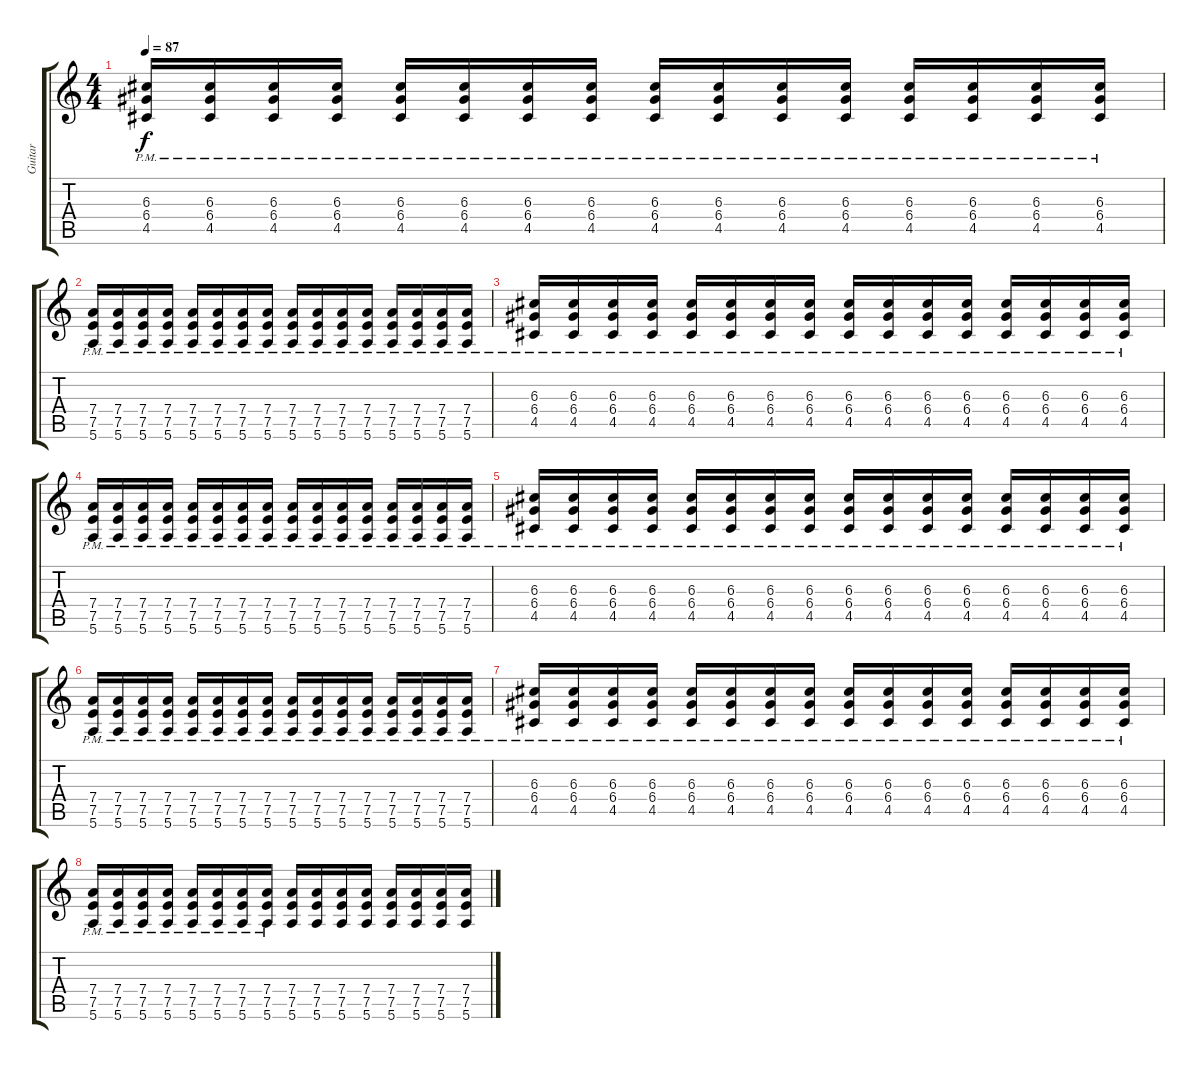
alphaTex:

\track ("Guitar" "Guitar") {instrument distortionguitar}
\staff {score tabs}
\tuning (C4 B3 G3 D3 A2 E2) {hide}
\ts (4 4)
\tempo 87
\clef g2
\ks c
(6.3{pm} 6.4{pm} 4.5{pm}).16{dy f} (6.3{pm} 6.4{pm} 4.5{pm}).16 (6.3{pm} 6.4{pm} 4.5{pm}).16 (6.3{pm} 6.4{pm} 4.5{pm}).16 (6.3{pm} 6.4{pm} 4.5{pm}).16 (6.3{pm} 6.4{pm} 4.5{pm}).16 (6.3{pm} 6.4{pm} 4.5{pm}).16 (6.3{pm} 6.4{pm} 4.5{pm}).16 (6.3{pm} 6.4{pm} 4.5{pm}).16 (6.3{pm} 6.4{pm} 4.5{pm}).16 (6.3{pm} 6.4{pm} 4.5{pm}).16 (6.3{pm} 6.4{pm} 4.5{pm}).16 (6.3{pm} 6.4{pm} 4.5{pm}).16 (6.3{pm} 6.4{pm} 4.5{pm}).16 (6.3{pm} 6.4{pm} 4.5{pm}).16 (6.3{pm} 6.4{pm} 4.5{pm}).16 |
(7.4{pm} 7.5{pm} 5.6{pm}).16 (7.4{pm} 7.5{pm} 5.6{pm}).16 (7.4{pm} 7.5{pm} 5.6{pm}).16 (7.4{pm} 7.5{pm} 5.6{pm}).16 (7.4{pm} 7.5{pm} 5.6{pm}).16 (7.4{pm} 7.5{pm} 5.6{pm}).16 (7.4{pm} 7.5{pm} 5.6{pm}).16 (7.4{pm} 7.5{pm} 5.6{pm}).16 (7.4{pm} 7.5{pm} 5.6{pm}).16 (7.4{pm} 7.5{pm} 5.6{pm}).16 (7.4{pm} 7.5{pm} 5.6{pm}).16 (7.4{pm} 7.5{pm} 5.6{pm}).16 (7.4{pm} 7.5{pm} 5.6{pm}).16 (7.4{pm} 7.5{pm} 5.6{pm}).16 (7.4{pm} 7.5{pm} 5.6{pm}).16 (7.4{pm} 7.5{pm} 5.6{pm}).16 |
(6.3{pm} 6.4{pm} 4.5{pm}).16 (6.3{pm} 6.4{pm} 4.5{pm}).16 (6.3{pm} 6.4{pm} 4.5{pm}).16 (6.3{pm} 6.4{pm} 4.5{pm}).16 (6.3{pm} 6.4{pm} 4.5{pm}).16 (6.3{pm} 6.4{pm} 4.5{pm}).16 (6.3{pm} 6.4{pm} 4.5{pm}).16 (6.3{pm} 6.4{pm} 4.5{pm}).16 (6.3{pm} 6.4{pm} 4.5{pm}).16 (6.3{pm} 6.4{pm} 4.5{pm}).16 (6.3{pm} 6.4{pm} 4.5{pm}).16 (6.3{pm} 6.4{pm} 4.5{pm}).16 (6.3{pm} 6.4{pm} 4.5{pm}).16 (6.3{pm} 6.4{pm} 4.5{pm}).16 (6.3{pm} 6.4{pm} 4.5{pm}).16 (6.3{pm} 6.4{pm} 4.5{pm}).16 |
(7.4{pm} 7.5{pm} 5.6{pm}).16 (7.4{pm} 7.5{pm} 5.6{pm}).16 (7.4{pm} 7.5{pm} 5.6{pm}).16 (7.4{pm} 7.5{pm} 5.6{pm}).16 (7.4{pm} 7.5{pm} 5.6{pm}).16 (7.4{pm} 7.5{pm} 5.6{pm}).16 (7.4{pm} 7.5{pm} 5.6{pm}).16 (7.4{pm} 7.5{pm} 5.6{pm}).16 (7.4{pm} 7.5{pm} 5.6{pm}).16 (7.4{pm} 7.5{pm} 5.6{pm}).16 (7.4{pm} 7.5{pm} 5.6{pm}).16 (7.4{pm} 7.5{pm} 5.6{pm}).16 (7.4{pm} 7.5{pm} 5.6{pm}).16 (7.4{pm} 7.5{pm} 5.6{pm}).16 (7.4{pm} 7.5{pm} 5.6{pm}).16 (7.4{pm} 7.5{pm} 5.6{pm}).16 |
(6.3{pm} 6.4{pm} 4.5{pm}).16 (6.3{pm} 6.4{pm} 4.5{pm}).16 (6.3{pm} 6.4{pm} 4.5{pm}).16 (6.3{pm} 6.4{pm} 4.5{pm}).16 (6.3{pm} 6.4{pm} 4.5{pm}).16 (6.3{pm} 6.4{pm} 4.5{pm}).16 (6.3{pm} 6.4{pm} 4.5{pm}).16 (6.3{pm} 6.4{pm} 4.5{pm}).16 (6.3{pm} 6.4{pm} 4.5{pm}).16 (6.3{pm} 6.4{pm} 4.5{pm}).16 (6.3{pm} 6.4{pm} 4.5{pm}).16 (6.3{pm} 6.4{pm} 4.5{pm}).16 (6.3{pm} 6.4{pm} 4.5{pm}).16 (6.3{pm} 6.4{pm} 4.5{pm}).16 (6.3{pm} 6.4{pm} 4.5{pm}).16 (6.3{pm} 6.4{pm} 4.5{pm}).16 |
(7.4{pm} 7.5{pm} 5.6{pm}).16 (7.4{pm} 7.5{pm} 5.6{pm}).16 (7.4{pm} 7.5{pm} 5.6{pm}).16 (7.4{pm} 7.5{pm} 5.6{pm}).16 (7.4{pm} 7.5{pm} 5.6{pm}).16 (7.4{pm} 7.5{pm} 5.6{pm}).16 (7.4{pm} 7.5{pm} 5.6{pm}).16 (7.4{pm} 7.5{pm} 5.6{pm}).16 (7.4{pm} 7.5{pm} 5.6{pm}).16 (7.4{pm} 7.5{pm} 5.6{pm}).16 (7.4{pm} 7.5{pm} 5.6{pm}).16 (7.4{pm} 7.5{pm} 5.6{pm}).16 (7.4{pm} 7.5{pm} 5.6{pm}).16 (7.4{pm} 7.5{pm} 5.6{pm}).16 (7.4{pm} 7.5{pm} 5.6{pm}).16 (7.4{pm} 7.5{pm} 5.6{pm}).16 |
(6.3{pm} 6.4{pm} 4.5{pm}).16 (6.3{pm} 6.4{pm} 4.5{pm}).16 (6.3{pm} 6.4{pm} 4.5{pm}).16 (6.3{pm} 6.4{pm} 4.5{pm}).16 (6.3{pm} 6.4{pm} 4.5{pm}).16 (6.3{pm} 6.4{pm} 4.5{pm}).16 (6.3{pm} 6.4{pm} 4.5{pm}).16 (6.3{pm} 6.4{pm} 4.5{pm}).16 (6.3{pm} 6.4{pm} 4.5{pm}).16 (6.3{pm} 6.4{pm} 4.5{pm}).16 (6.3{pm} 6.4{pm} 4.5{pm}).16 (6.3{pm} 6.4{pm} 4.5{pm}).16 (6.3{pm} 6.4{pm} 4.5{pm}).16 (6.3{pm} 6.4{pm} 4.5{pm}).16 (6.3{pm} 6.4{pm} 4.5{pm}).16 (6.3{pm} 6.4{pm} 4.5{pm}).16 |
(7.4{pm} 7.5{pm} 5.6{pm}).16 (7.4{pm} 7.5{pm} 5.6{pm}).16 (7.4{pm} 7.5{pm} 5.6{pm}).16 (7.4{pm} 7.5{pm} 5.6{pm}).16 (7.4{pm} 7.5{pm} 5.6{pm}).16 (7.4{pm} 7.5{pm} 5.6{pm}).16 (7.4{pm} 7.5{pm} 5.6{pm}).16 (7.4{pm} 7.5{pm} 5.6{pm}).16 (7.4 7.5 5.6).16 (7.4 7.5 5.6).16 (7.4 7.5 5.6).16 (7.4 7.5 5.6).16 (7.4 7.5 5.6).16 (7.4 7.5 5.6).16 (7.4 7.5 5.6).16 (7.4 7.5 5.6).16
